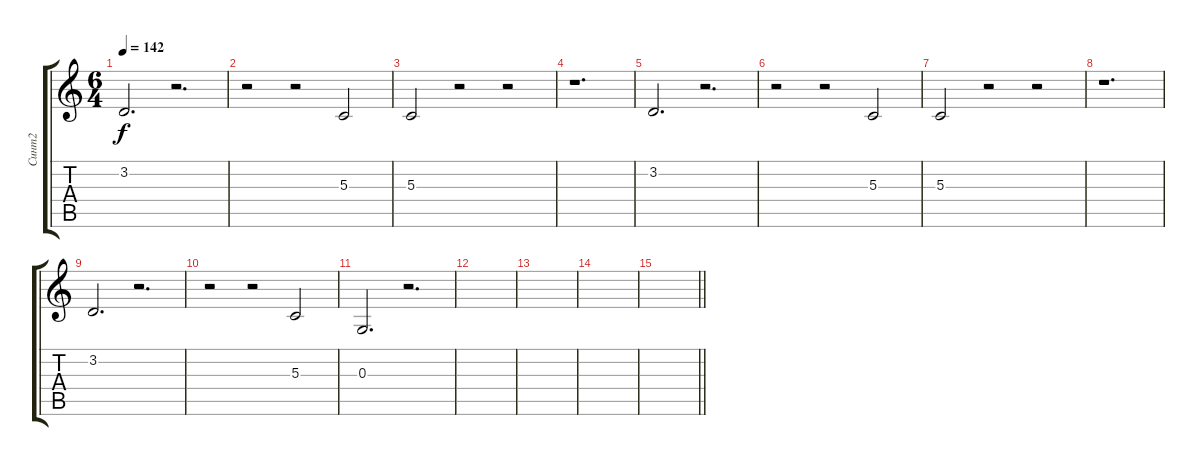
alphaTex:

\track ("Синт2" "Синт2") {instrument choiraahs}
\staff {score tabs}
\tuning (E4 B3 G3 D3 A2 E2) {hide}
\ts (6 4)
\tempo 142
\clef g2
\ks c
3.2.2{d dy f} r.2{d} |
r.2 r.2 5.3.2 |
5.3.2 r.2 r.2 |
r.1{d} |
3.2.2{d} r.2{d} |
r.2 r.2 5.3.2 |
5.3.2 r.2 r.2 |
r.1{d} |
3.2.2{d} r.2{d} |
r.2 r.2 5.3.2 |
0.3.2{d} r.2{d} |
|
|
|
\barLineRight lightlight
